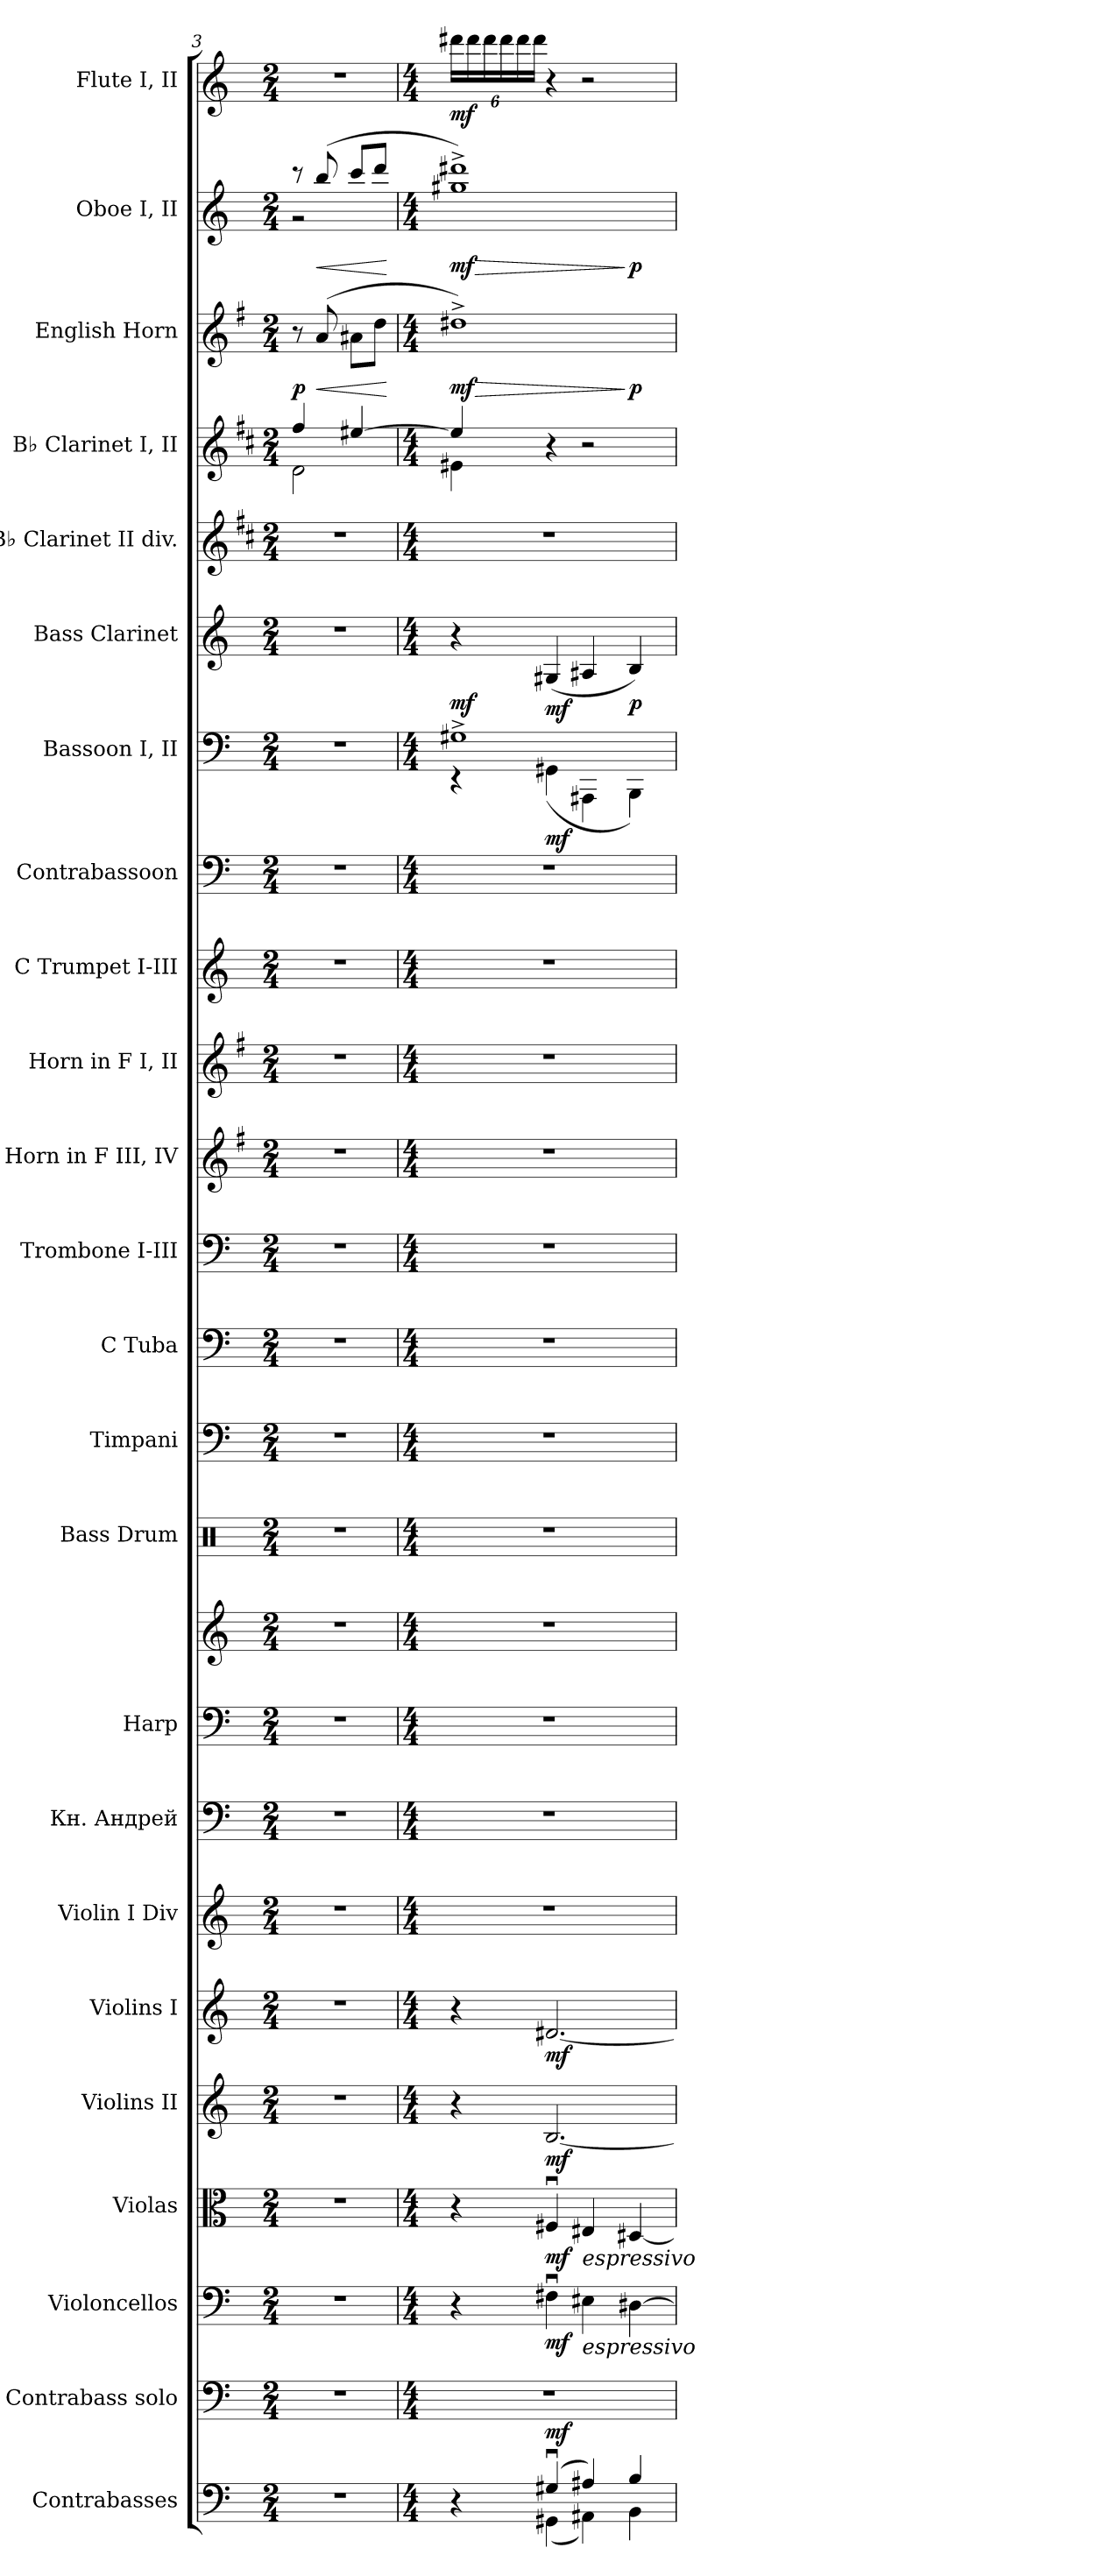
**kern	**dynam	**kern	**kern	**dynam	**kern	**dynam	**kern	**dynam	**kern	**dynam	**kern	**kern	**kern	**kern	**kern	**kern	**kern	**kern	**kern	**kern	**kern	**kern	**kern	**dynam	**kern	**dynam	**kern	**kern	**kern	**dynam	**kern	**dynam	**kern	**dynam
*part24	*part24	*part23	*part22	*part22	*part21	*part21	*part20	*part20	*part19	*part19	*part18	*part17	*part16	*part16	*part15	*part14	*part13	*part12	*part11	*part10	*part9	*part8	*part7	*part7	*part6	*part6	*part5	*part4	*part3	*part3	*part2	*part2	*part1	*part1
*staff25	*staff25	*staff24	*staff23	*staff23	*staff22	*staff22	*staff21	*staff21	*staff20	*staff20	*staff19	*staff18	*staff17	*staff16	*staff15	*staff14	*staff13	*staff12	*staff11	*staff10	*staff9	*staff8	*staff7	*staff7	*staff6	*staff6	*staff5	*staff4	*staff3	*staff3	*staff2	*staff2	*staff1	*staff1
*I"Contrabasses	*	*I"Contrabass solo	*I"Violoncellos	*	*I"Violas	*	*I"Violins II	*	*I"Violins I	*	*I"Violin I  Div	*I"Кн. Андрей	*I"Harp	*	*I"Bass Drum	*I"Timpani	*I"C Tuba	*I"Trombone I-III	*I"Horn in F III, IV	*I"Horn in F I, II	*I"C Trumpet I-III	*I"Contrabassoon	*I"Bassoon I, II	*	*I"Bass Clarinet	*	*I"B♭ Clarinet II div.	*I"B♭ Clarinet I, II	*I"English Horn	*	*I"Oboe I, II	*	*I"Flute I, II	*
*I'Cbs.	*	*I'C-b. so.	*I'Vcs.	*	*I'Vlas.	*	*I'Vlns. II	*	*I'Vlns. I	*	*I'Vln. I  Div	*	*I'Hrp.	*	*I'B. Drum	*I'Timp.	*I'C Tb.	*I'Tbn. I-III	*	*	*I'C Tpt. I-III	*I'Cbsn.	*I'Bsn. I, II	*	*I'B. Cl.	*	*I'B♭ Cl. II div.	*I'B♭ Cl. I, II	*I'E. Hn.	*	*I'Ob. I, II	*	*I'Fl. I, II	*
*clefF4	*	*clefF4	*clefF4	*	*clefC3	*	*clefG2	*	*clefG2	*	*clefG2	*clefF4	*clefF4	*clefG2	*clefX	*clefF4	*clefF4	*clefF4	*clefG2	*clefG2	*clefG2	*clefF4	*clefF4	*	*clefG2	*	*clefG2	*clefG2	*clefG2	*	*clefG2	*	*clefG2	*
*ITrd7c12	*	*ITrd7c12	*	*	*	*	*	*	*	*	*	*	*	*	*	*	*	*	*ITrd4c7	*ITrd4c7	*	*ITrd7c12	*	*	*ITrd8c14	*	*ITrd1c2	*ITrd1c2	*ITrd4c7	*	*	*	*	*
*k[]	*	*k[]	*k[]	*	*k[]	*	*k[]	*	*k[]	*	*k[]	*k[]	*k[]	*k[]	*k[]	*k[]	*k[]	*k[]	*k[]	*k[]	*k[]	*k[]	*k[]	*	*k[]	*	*k[]	*k[]	*k[]	*	*k[]	*	*k[]	*
*M2/4	*	*M2/4	*M2/4	*	*M2/4	*	*M2/4	*	*M2/4	*	*M2/4	*M2/4	*M2/4	*M2/4	*M2/4	*M2/4	*M2/4	*M2/4	*M2/4	*M2/4	*M2/4	*M2/4	*M2/4	*	*M2/4	*	*M2/4	*M2/4	*M2/4	*	*M2/4	*	*M2/4	*
=3	=3	=3	=3	=3	=3	=3	=3	=3	=3	=3	=3	=3	=3	=3	=3	=3	=3	=3	=3	=3	=3	=3	=3	=3	=3	=3	=3	=3	=3	=3	=3	=3	=3	=3
*	*	*	*	*	*	*	*	*	*	*	*	*	*	*	*	*	*	*	*	*	*	*	*	*	*	*	*	*^	*	*	*^	*	*	*
!	!	!	!	!	!	!	!	!	!	!	!	!	!	!	!	!	!	!	!	!	!	!	!	!	!	!	!	!	!	!	!LO:DY:b	!	!	!LO:DY:a	!	!
2r	.	2r	2r	.	2r	.	2r	.	2r	.	2r	2r	2r	2r	2r	2r	2r	2r	2r	2r	2r	2r	2r	.	2r	.	2r	4ee/	2c\	8r	p	8r	2r	p	2r	.
!	!	!	!	!	!	!	!	!	!	!	!	!	!	!	!	!	!	!	!	!	!	!	!	!	!	!	!	!	!	!	!LO:HP:b	!	!	!LO:HP:b	!	!
.	.	.	.	.	.	.	.	.	.	.	.	.	.	.	.	.	.	.	.	.	.	.	.	.	.	.	.	.	.	(>8d/	<	(>8bb/	.	<	.	.
.	.	.	.	.	.	.	.	.	.	.	.	.	.	.	.	.	.	.	.	.	.	.	.	.	.	.	.	[4dd#X/	.	8d#X\L	.	8ccc/L	.	.	.	.
.	.	.	.	.	.	.	.	.	.	.	.	.	.	.	.	.	.	.	.	.	.	.	.	.	.	.	.	.	.	8g\J	.	8ddd/J	.	.	.	.
*	*	*	*	*	*	*	*	*	*	*	*	*	*	*	*	*	*	*	*	*	*	*	*	*	*	*	*	*v	*v	*	*	*v	*v	*	*	*
.	.	.	.	.	.	.	.	.	.	.	.	.	.	.	.	.	.	.	.	.	.	.	.	.	.	.	.	.	.	[	.	[	.	.
=4	=4	=4	=4	=4	=4	=4	=4	=4	=4	=4	=4	=4	=4	=4	=4	=4	=4	=4	=4	=4	=4	=4	=4	=4	=4	=4	=4	=4	=4	=4	=4	=4	=4	=4
*M4/4	*	*M4/4	*M4/4	*	*M4/4	*	*M4/4	*	*M4/4	*	*M4/4	*M4/4	*M4/4	*M4/4	*M4/4	*M4/4	*M4/4	*M4/4	*M4/4	*M4/4	*M4/4	*M4/4	*M4/4	*	*M4/4	*	*M4/4	*M4/4	*M4/4	*	*M4/4	*	*M4/4	*
*^	*	*	*	*	*	*	*	*	*	*	*	*	*	*	*	*	*	*	*	*	*	*	*^	*	*	*	*	*^	*^	*	*^	*	*	*
*	*	*	*	*	*	*	*	*	*	*	*	*	*	*	*	*	*	*	*	*	*	*	*	*	*^	*	*	*	*	*	*	*	*	*	*	*^	*	*	*
*	*	*	*	*	*	*	*	*	*	*	*	*	*	*	*	*	*	*	*	*	*	*	*	*	*	*	*	*	*	*	*	*	*	*	*	*	*	*	*	*Xbrackettup	*
!	!	!	!	!	!	!	!	!	!	!	!	!	!	!	!	!	!	!	!	!	!	!	!	!	!	!	!LO:DY:a	!	!	!	!	!	!	!	!LO:DY:b	!	!	!	!LO:DY:b	!	!LO:DY:b
4r	4ryy	.	1r	4r	.	4r	.	4r	.	4r	.	1r	1r	1r	1r	1r	1r	1r	1r	1r	1r	1r	1r	1G#X^	4r	16ryy	mf	4r	.	1r	4dd#/]	4d#X\	1g#X^)	16ryy	mf	1ddd#X^)	1gg#X	16ryy	mf	24ddd#X\LL	mf
.	.	.	.	.	.	.	.	.	.	.	.	.	.	.	.	.	.	.	.	.	.	.	.	.	.	.	.	.	.	.	.	.	.	.	.	.	.	.	.	24ddd#\	.
!	!	!	!	!	!	!	!	!	!	!	!	!	!	!	!	!	!	!	!	!	!	!	!	!	!	!	!	!	!	!	!	!	!	!	!LO:HP:b	!	!	!	!LO:HP:b	!	!
.	.	.	.	.	.	.	.	.	.	.	.	.	.	.	.	.	.	.	.	.	.	.	.	.	.	16ryy	.	.	.	.	.	.	.	16ryy	>	.	.	16ryy	>	.	.
.	.	.	.	.	.	.	.	.	.	.	.	.	.	.	.	.	.	.	.	.	.	.	.	.	.	.	.	.	.	.	.	.	.	.	.	.	.	.	.	24ddd#\	.
.	.	.	.	.	.	.	.	.	.	.	.	.	.	.	.	.	.	.	.	.	.	.	.	.	.	8ryy	.	.	.	.	.	.	.	8ryy	.	.	.	8ryy	.	24ddd#\	.
.	.	.	.	.	.	.	.	.	.	.	.	.	.	.	.	.	.	.	.	.	.	.	.	.	.	.	.	.	.	.	.	.	.	.	.	.	.	.	.	24ddd#\	.
.	.	.	.	.	.	.	.	.	.	.	.	.	.	.	.	.	.	.	.	.	.	.	.	.	.	.	.	.	.	.	.	.	.	.	.	.	.	.	.	24ddd#\JJ	.
!	!	!LO:DY:a	!	!	!LO:DY:b	!	!LO:DY:b	!	!LO:DY:b	!	!LO:DY:b	!	!	!	!	!	!	!	!	!	!	!	!	!	!	!	!LO:DY:b	!	!LO:DY:b	!	!	!	!	!	!	!	!	!	!	!	!
(>4GG#Xu/	(<4GGG#X\	mf	.	4F#Xu\	mf	4F#Xu/	mf	[2.B/	mf	[2.d#X/	mf	.	.	.	.	.	.	.	.	.	.	.	.	.	(<4GG#X\	4ryy	mf	(<4GG#X/	mf	.	4r	4ryy	.	4ryy	.	.	.	4ryy	.	4r	.
!	!	!	!	!	!	!LO:TX:b:i:t=espressivo	!	!	!	!	!	!	!	!	!	!	!	!	!	!	!	!	!	!	!	!	!	!	!	!	!	!	!	!	!	!	!	!	!	!	!
!	!	!	!	!LO:TX:b:i:t=espressivo	!	!	!	!	!	!	!	!	!	!	!	!	!	!	!	!	!	!	!	!	!	!	!	!	!	!	!	!	!	!	!	!	!	!	!	!	!
4AA#X/)	4AAA#X\)	.	.	4E#X\	.	4E#X/	.	.	.	.	.	.	.	.	.	.	.	.	.	.	.	.	.	.	4AAA#X\	2ryy	.	4AA#X/	.	.	2r	2ryy	.	4ryy	.	.	.	4ryy	.	2r	.
!	!	!	!	!	!	!	!	!	!	!	!	!	!	!	!	!	!	!	!	!	!	!	!	!	!	!	!LO:DY:a	!	!	!	!	!	!	!	!LO:DY:n=1:b	!	!	!	!LO:DY:n=1:b	!	!
4BB/	4BBB\	.	.	[4D#X\	.	[4D#X/	.	.	.	.	.	.	.	.	.	.	.	.	.	.	.	.	.	.	4BBB\)	.	p	4BB/)	.	.	.	.	.	4ryy	] p	.	.	4ryy	] p	.	.
*	*	*	*	*	*	*	*	*	*	*	*	*	*	*	*	*	*	*	*	*	*	*	*	*	*	*	*	*	*	*	*v	*v	*	*	*	*v	*v	*v	*	*	*
*v	*v	*	*	*	*	*	*	*	*	*	*	*	*	*	*	*	*	*	*	*	*	*	*	*v	*v	*v	*	*	*	*	*	*v	*v	*	*	*	*	*
=	=	=	=	=	=	=	=	=	=	=	=	=	=	=	=	=	=	=	=	=	=	=	=	=	=	=	=	=	=	=	=	=	=	=
*-	*-	*-	*-	*-	*-	*-	*-	*-	*-	*-	*-	*-	*-	*-	*-	*-	*-	*-	*-	*-	*-	*-	*-	*-	*-	*-	*-	*-	*-	*-	*-	*-	*-	*-
